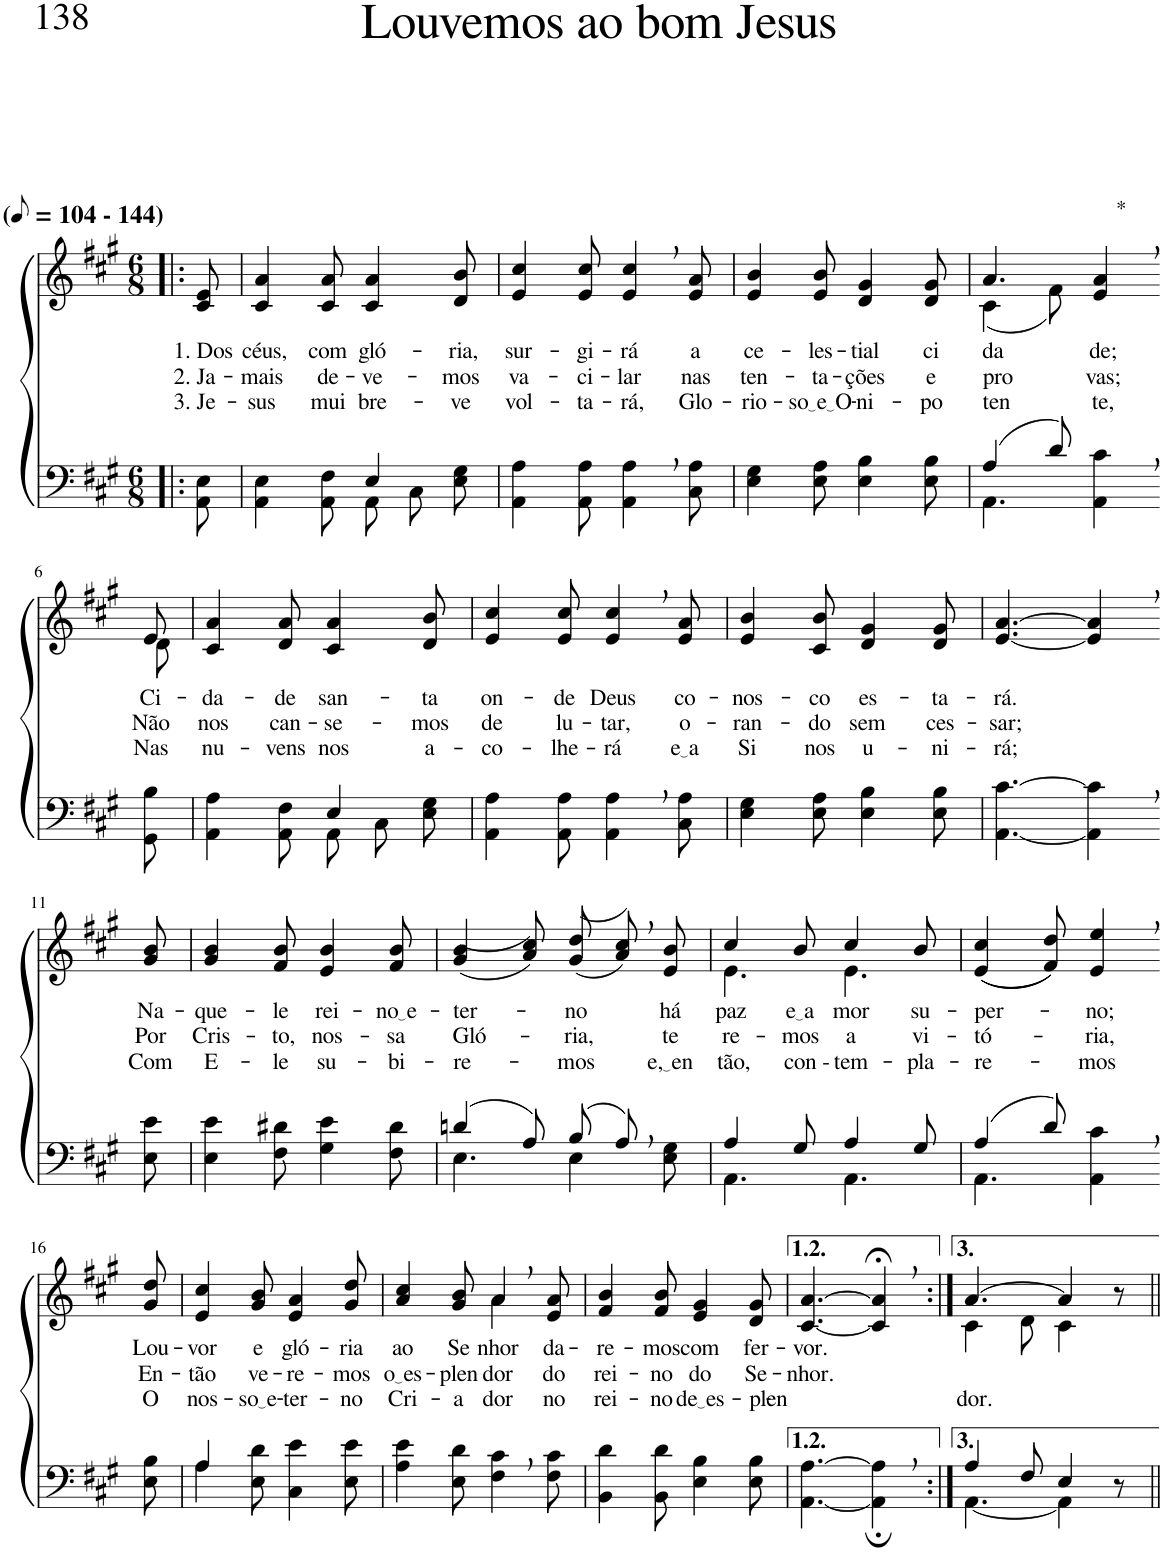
**kern	**kern	**text	**text	**text
*part2	*part1	*part1	*part1	*part1
*staff2	*staff1	*staff1	*staff1	*staff1
*I"Parte III e IV	*I"Parte I e II	*	*	*
*clefF4	*clefG2	*	*	*
*k[f#c#g#]	*k[f#c#g#]	*	*	*
*M6/8	*M6/8	*	*	*
*MM52	*MM52	*	*	*
=1!|:	=1!|:	=1!|:	=1!|:	=1!|:
!	!LO:TX:a:B:t=(	!	!	!
!	!LO:TX:a:B:t=- 144)	!	!	!
!	!	!LO:LY:b	!LO:LY:b	!LO:LY:b
8AA\ 8E\	8c#/ 8e/	1. Dos	2. Ja-	3. Je-
=2	=2	=2	=2	=2
*^	*	*	*	*
!	!	!	!LO:LY:b	!LO:LY:b	!LO:LY:b
4.ryy	4AA\ 4E\	4c#/ 4a/	céus,	-mais	-sus
!	!	!	!LO:LY:b	!LO:LY:b	!LO:LY:b
.	8AA\ 8F#\	8c#/ 8a/	com	de-	mui
!	!	!	!LO:LY:b	!LO:LY:b	!LO:LY:b
4E/	8AA\L	4c#/ 4a/	gló-	-ve-	bre-
.	8C#\	.	.	.	.
!	!	!	!LO:LY:b	!LO:LY:b	!LO:LY:b
8ryy	8E\ 8G#\J	8d/ 8b/	-ria,	-mos	-ve
=3	=3	=3	=3	=3	=3
!	!	!	!LO:LY:b	!LO:LY:b	!LO:LY:b
*v	*v	*	*	*	*
4AA\ 4A\	4e/ 4cc#/	sur-	va-	vol-
!	!	!LO:LY:b	!LO:LY:b	!LO:LY:b
8AA\ 8A\	8e/ 8cc#/	-gi-	-ci-	-ta-
!	!	!LO:LY:b	!LO:LY:b	!LO:LY:b
4AA\, 4A\,	4e/, 4cc#/,	-rá	-lar	-rá,
!	!	!LO:LY:b	!LO:LY:b	!LO:LY:b
8C#\ 8A\	8e/ 8a/	a	nas	Glo-
=4	=4	=4	=4	=4
!	!	!LO:LY:b	!LO:LY:b	!LO:LY:b
4E\ 4G#\	4e/ 4b/	ce-	ten-	-rio-
!	!	!LO:LY:b	!LO:LY:b	!LO:LY:b
8E\ 8A\	8e/ 8b/	-les-	-ta-	so e O
!	!	!LO:LY:b	!LO:LY:b	!LO:LY:b
4E\ 4B\	4d/ 4g#/	-tial	-ções	-ni-
!	!	!LO:LY:b	!LO:LY:b	!LO:LY:b
8E\ 8B\	8d/ 8g#/	ci-	e	-po-
=5	=5	=5	=5	=5
*^	*^	*	*	*
!	!	!	!	!LO:LY:b	!LO:LY:b	!LO:LY:b
(4A/	4.AA\	4.a/	(4c#\	-da-	pro-	-ten-
8d/)	.	.	8f#\)	.	.	.
!	!	!LO:TX:a:t=*	!	!	!	!
!	!	!	!	!LO:LY:b	!LO:LY:b	!LO:LY:b
4ryy	4AA\ 4c#\	4e/, 4a/,	4ryy	-de;	-vas;	-te,
!!LO:LB:g=z	!!
=6-	=6-	=6-	=6-	=6-	=6-	=6-
!	!	!	!	!LO:LY:b	!LO:LY:b	!LO:LY:b
*v	*v	*	*	*	*	*
8GG#\ 8B\	8e/	8d\	Ci-	Não	Nas
=7	=7	=7	=7	=7	=7
*^	*	*	*	*	*
!	!	!	!	!LO:LY:b	!LO:LY:b	!LO:LY:b
*	*	*v	*v	*	*	*
4.ryy	4AA\ 4A\	4c#/ 4a/	-da-	nos	nu-
!	!	!	!LO:LY:b	!LO:LY:b	!LO:LY:b
.	8AA\ 8F#\	8d/ 8a/	-de	can-	-vens
!	!	!	!LO:LY:b	!LO:LY:b	!LO:LY:b
4E/	8AA\L	4c#/ 4a/	san-	-se-	nos
.	8C#\	.	.	.	.
!	!	!	!LO:LY:b	!LO:LY:b	!LO:LY:b
8ryy	8E\ 8G#\J	8d/ 8b/	-ta	-mos	a-
=8	=8	=8	=8	=8	=8
!	!	!	!LO:LY:b	!LO:LY:b	!LO:LY:b
*v	*v	*	*	*	*
4AA\ 4A\	4e/ 4cc#/	on-	de	-co-
!	!	!LO:LY:b	!LO:LY:b	!LO:LY:b
8AA\ 8A\	8e/ 8cc#/	-de	lu-	-lhe-
!	!	!LO:LY:b	!LO:LY:b	!LO:LY:b
4AA\, 4A\,	4e/, 4cc#/,	Deus	-tar,	-rá
!	!	!LO:LY:b	!LO:LY:b	!LO:LY:b
8C#\ 8A\	8e/ 8a/	co-	o-	e a
=9	=9	=9	=9	=9
!	!	!LO:LY:b	!LO:LY:b	!LO:LY:b
4E\ 4G#\	4e/ 4b/	-nos-	-ran-	Si
!	!	!LO:LY:b	!LO:LY:b	!LO:LY:b
8E\ 8A\	8c#/ 8b/	-co	-do	nos
!	!	!LO:LY:b	!LO:LY:b	!LO:LY:b
4E\ 4B\	4d/ 4g#/	es-	sem	u-
!	!	!LO:LY:b	!LO:LY:b	!LO:LY:b
8E\ 8B\	8d/ 8g#/	-ta-	ces-	-ni-
=10	=10	=10	=10	=10
!	!	!LO:LY:b	!LO:LY:b	!LO:LY:b
[4.AA\ [4.c#\	[4.e/ [4.a/	-rá.	-sar;	-rá;
4AA\], 4c#\],	4e/], 4a/],	.	.	.
!!LO:LB:g=z
=11-	=11-	=11-	=11-	=11-
!	!	!LO:LY:b	!LO:LY:b	!LO:LY:b
8E\ 8e\	8g#/ 8b/	Na-	Por	Com
=12	=12	=12	=12	=12
!	!	!LO:LY:b	!LO:LY:b	!LO:LY:b
4E\ 4e\	4g#/ 4b/	-que-	Cris-	E-
!	!	!LO:LY:b	!LO:LY:b	!LO:LY:b
8F#\ 8d#X\	8f#/ 8b/	-le	-to,	-le
!	!	!LO:LY:b	!LO:LY:b	!LO:LY:b
4G#\ 4e\	4e/ 4b/	rei-	nos-	su-
!	!	!LO:LY:b	!LO:LY:b	!LO:LY:b
8F#\ 8d#\	8f#/ 8b/	no e	-sa	-bi-
=13	=13	=13	=13	=13
*^	*	*	*	*
!	!	!	!LO:LY:b	!LO:LY:b	!LO:LY:b
(4dn/	4.E\	((4g#/ 4b/	-ter-	Gló-	-re-
8A/)	.	8a/ 8cc#/))	.	.	.
!	!	!	!LO:LY:b	!LO:LY:b	!LO:LY:b
(8B/L	4E\	((8g#/ 8dd/L	-no	-ria,	-mos
8A,/J)	.	8a,/ 8cc#,/))	.	.	.
!	!	!	!LO:LY:b	!LO:LY:b	!LO:LY:b
8ryy	8E\ 8G#\	8e/ 8b/J	há	te-	e, en
=14	=14	=14	=14	=14	=14
*	*	*^	*	*	*
!	!	!	!	!LO:LY:b	!LO:LY:b	!LO:LY:b
4A/	4.AA\	4cc#/	4.e\	paz	-re-	-tão,
!	!	!	!	!LO:LY:b	!LO:LY:b	!LO:LY:b
8G#/	.	8b/	.	e a	-mos	con --
!	!	!	!	!LO:LY:b	!LO:LY:b	!LO:LY:b
4A/	4.AA\	4cc#/	4.e\	-mor	a	-tem-
!	!	!	!	!LO:LY:b	!LO:LY:b	!LO:LY:b
8G#/	.	8b/	.	su-	vi-	-pla-
*	*	*v	*v	*	*	*
=15	=15	=15	=15	=15	=15
!	!	!	!LO:LY:b	!LO:LY:b	!LO:LY:b
(4A/	4.AA\	((4e/ 4cc#/	-per-	-tó-	-re-
8d/)	.	8f#/ 8dd/))	.	.	.
!	!	!	!LO:LY:b	!LO:LY:b	!LO:LY:b
4ryy	4AA\ 4c#\	4e/, 4ee/,	-no;	-ria,	-mos
!!LO:LB:g=z
=16-	=16-	=16-	=16-	=16-	=16-
!	!	!	!LO:LY:b	!LO:LY:b	!LO:LY:b
*v	*v	*	*	*	*
8E\ 8B\	8g#/ 8dd/	Lou-	En-	O
=17	=17	=17	=17	=17
*^	*	*	*	*
!	!	!	!LO:LY:b	!LO:LY:b	!LO:LY:b
4A/	4A\	4e/ 4cc#/	-vor	-tão	nos-
!	!	!	!LO:LY:b	!LO:LY:b	!LO:LY:b
2ryy	8E\ 8d\	8g#/ 8b/	e	ve-	so e
!	!	!	!LO:LY:b	!LO:LY:b	!LO:LY:b
.	4C#\ 4e\	4e/ 4a/	gló-	-re-	-ter-
!	!	!	!LO:LY:b	!LO:LY:b	!LO:LY:b
.	8E\ 8e\	8g#/ 8dd/	-ria	-mos	-no
=18	=18	=18	=18	=18	=18
*	*	*^	*	*	*
!	!	!	!	!LO:LY:b	!LO:LY:b	!LO:LY:b
*v	*v	*	*	*	*	*
4A\ 4e\	4.ryy	4a/ 4cc#/	ao	o es	Cri-
!	!	!	!LO:LY:b	!LO:LY:b	!LO:LY:b
8E\ 8d\	.	8g#/ 8b/	Se-	-plen-	-a-
!	!	!	!LO:LY:b	!LO:LY:b	!LO:LY:b
4F#\, 4c#\,	4a,\	4a/	-nhor	-dor	-dor
!	!	!	!LO:LY:b	!LO:LY:b	!LO:LY:b
8F#\ 8c#\	8ryy	8e/ 8a/	da-	do	no
=19	=19	=19	=19	=19	=19
!	!	!	!LO:LY:b	!LO:LY:b	!LO:LY:b
*	*v	*v	*	*	*
4BB\ 4d\	4f#/ 4b/	-re-	rei-	rei-
!	!	!LO:LY:b	!LO:LY:b	!LO:LY:b
8BB\ 8d\	8f#/ 8b/	-mos	-no	-no
!	!	!LO:LY:b	!LO:LY:b	!LO:LY:b
4E\ 4B\	4e/ 4g#/	com	do	de es
!	!	!LO:LY:b	!LO:LY:b	!LO:LY:b
8E\ 8B\	8d/ 8g#/	fer-	Se-	-plen-
=20	=20	=20	=20	=20
!	!	!LO:LY:b	!LO:LY:b	!
[4.AA\ [4.A\	[4.c#/ [4.a/	-vor.	-nhor.	.
4AA\];, 4A\];,	4c#/];<, 4a/];<,	.	.	.
=21:|!	=21:|!	=21:|!	=21:|!	=21:|!
*^	*^	*	*	*
!	!	!	!	!	!	!LO:LY:b
4A/	[4.AA\	[4.a/	4c#\	.	.	-dor.
8F#/	.	.	8d\	.	.	.
4E/	4AA\]	4a/]	4c#\	.	.	.
8r	8ryy	8r	8ryy	.	.	.
*v	*v	*	*	*	*	*
*	*v	*v	*	*	*
=||	=||	=||	=||	=||
*-	*-	*-	*-	*-
